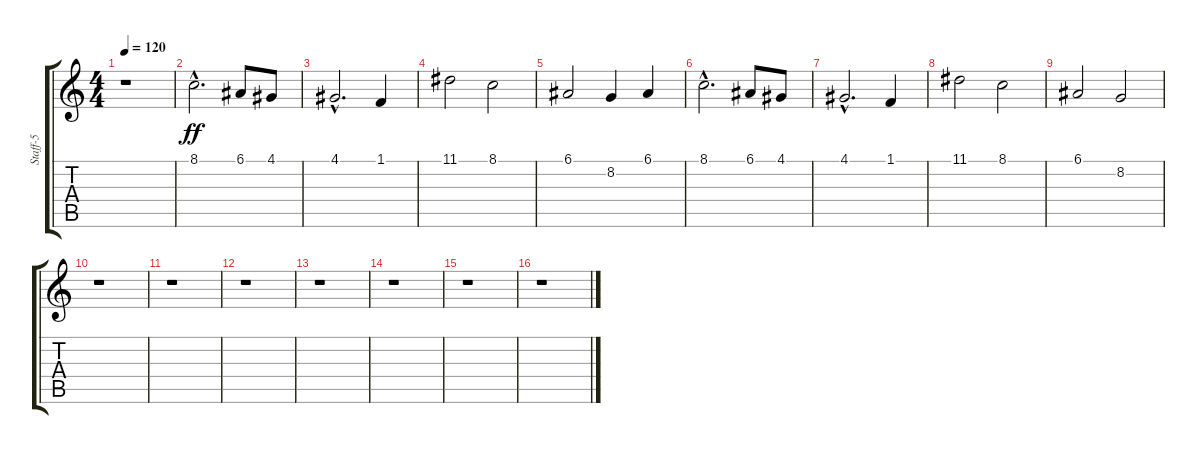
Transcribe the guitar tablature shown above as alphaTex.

\track ("Staff-5" "Staff-5") {instrument stringensemble1}
\staff {score tabs}
\tuning (E4 B3 G3 D3 A2 E2) {hide}
\ts (4 4)
\tempo 120
\clef g2
\ks c
r.1{dy ff} |
8.1{hac}.2{d} 6.1.8 4.1.8 |
4.1{hac}.2{d} 1.1.4 |
11.1.2 8.1.2 |
6.1.2 8.2.4 6.1.4 |
8.1{hac}.2{d} 6.1.8 4.1.8 |
4.1{hac}.2{d} 1.1.4 |
11.1.2 8.1.2 |
6.1.2 8.2.2 |
r.1 |
r.1 |
r.1 |
r.1 |
r.1 |
r.1 |
r.1
